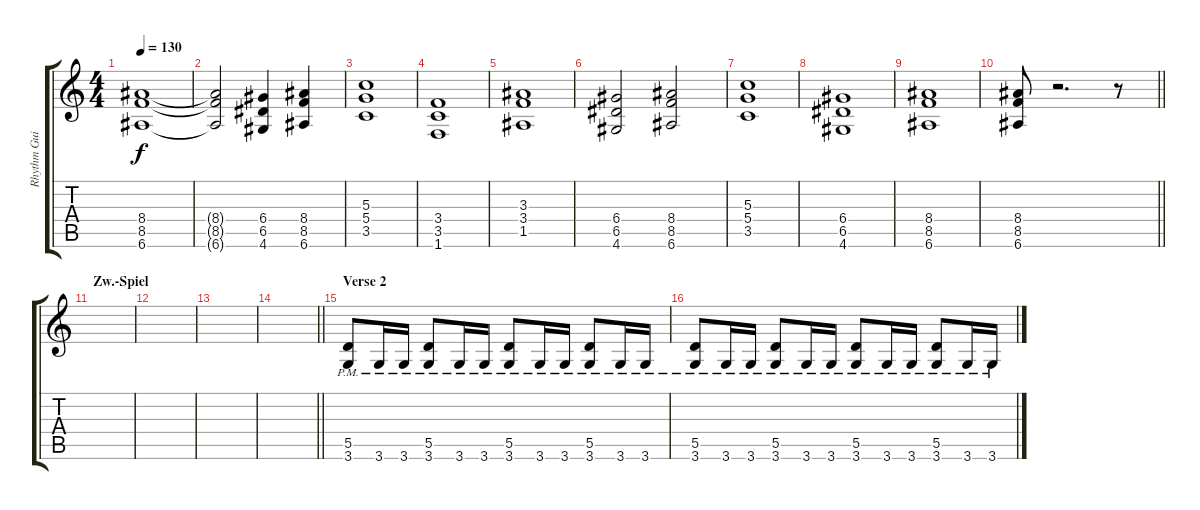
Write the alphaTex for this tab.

\track ("Rhythm Guitar" "Rhythm Gui") {instrument distortionguitar}
\staff {score tabs}
\tuning (E4 B3 G3 D3 A2 E2) {hide}
\ts (4 4)
\tempo 130
\clef g2
\ks c
(8.4 8.5 6.6).1{dy f} |
(8.4{t} 8.5{t} 6.6{t}).2 (6.4 6.5 4.6).4 (8.4 8.5 6.6).4 |
(5.3 5.4 3.5).1 |
(3.4 3.5 1.6).1 |
(3.3 3.4 1.5).1 |
(6.4 6.5 4.6).2 (8.4 8.5 6.6).2 |
(5.3 5.4 3.5).1 |
(6.4 6.5 4.6).1 |
(8.4 8.5 6.6).1 |
\barLineRight lightlight
(8.4 8.5 6.6).8 r.2{d} r.8 |
\section ("" "Zw.-Spiel")
|
|
|
\barLineRight lightlight
|
\section ("" "Verse 2")
(5.5{pm} 3.6{pm}).8 3.6{pm}.16 3.6{pm}.16 (5.5{pm} 3.6{pm}).8 3.6{pm}.16 3.6{pm}.16 (5.5{pm} 3.6{pm}).8 3.6{pm}.16 3.6{pm}.16 (5.5{pm} 3.6{pm}).8 3.6{pm}.16 3.6{pm}.16 |
(5.5{pm} 3.6{pm}).8 3.6{pm}.16 3.6{pm}.16 (5.5{pm} 3.6{pm}).8 3.6{pm}.16 3.6{pm}.16 (5.5{pm} 3.6{pm}).8 3.6{pm}.16 3.6{pm}.16 (5.5{pm} 3.6{pm}).8 3.6{pm}.16 3.6{pm}.16
